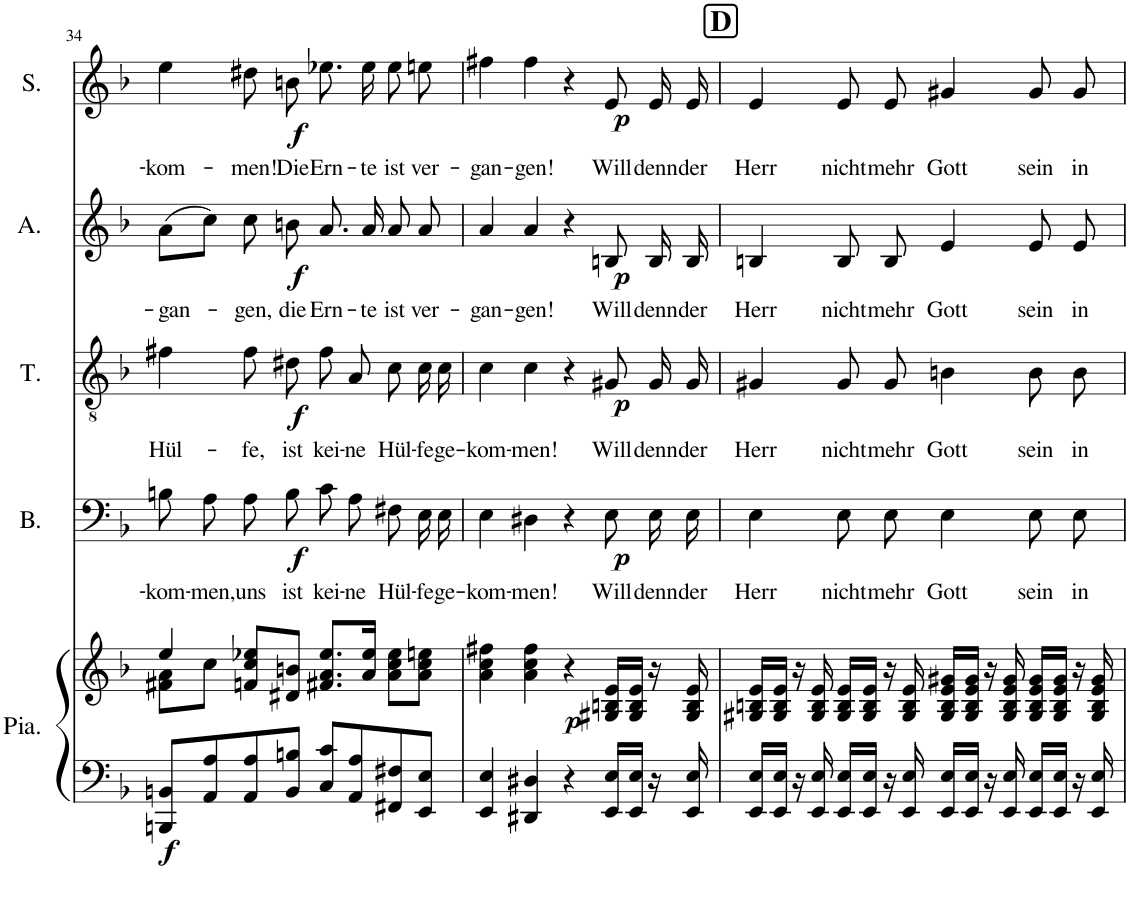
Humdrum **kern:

**kern	**kern	**dynam	**kern	**text	**dynam	**kern	**text	**dynam	**kern	**text	**dynam	**kern	**text	**dynam
*part5	*part5	*part5	*part4	*part4	*part4	*part3	*part3	*part3	*part2	*part2	*part2	*part1	*part1	*part1
*staff6	*staff5	*staff5/6	*staff4	*staff4	*staff4	*staff3	*staff3	*staff3	*staff2	*staff2	*staff2	*staff1	*staff1	*staff1
*I"Piano	*	*	*I"Basse	*	*	*I"Ténor	*	*	*I"Alto	*	*	*I"Soprano	*	*
*I'Pia.	*	*	*I'B.	*	*	*I'T.	*	*	*I'A.	*	*	*I'S.	*	*
!!LO:PB:g=z
*clefF4	*clefG2	*	*clefF4	*	*	*clefGv2	*	*	*clefG2	*	*	*clefG2	*	*
*k[b-]	*k[b-]	*	*k[b-]	*	*	*k[b-]	*	*	*k[b-]	*	*	*k[b-]	*	*
*M4/4	*M4/4	*	*M4/4	*	*	*M4/4	*	*	*M4/4	*	*	*M4/4	*	*
=34	=34	=34	=34	=34	=34	=34	=34	=34	=34	=34	=34	=34	=34	=34
*	*^	*	*	*	*	*	*	*	*	*	*	*	*	*
!	!	!	!LO:DY:b=2	!	!LO:LY:b	!	!	!LO:LY:b	!	!	!LO:LY:b	!	!	!LO:LY:b	!
8BBBn/ 8BBn/L	4ee/	8f#X\ 8a\L	f	8Bn\L	-kom-	.	4f#X\	Hül-	.	(8a\L	-gan-	.	4ee\	-kom-	.
!	!	!	!	!	!LO:LY:b	!	!	!	!	!	!	!	!	!	!
8AA/ 8A/	.	8cc\J	.	8A\J	-men,	.	.	.	.	8cc\J)	.	.	.	.	.
!	!	!	!	!	!LO:LY:b	!	!	!LO:LY:b	!	!	!LO:LY:b	!	!	!LO:LY:b	!
8AA/ 8A/	8fn/ 8cc/ 8ee-X/L	2.ryy	.	8A\L	uns	.	8f#\L	-fe,	.	8cc\	-gen,	.	8dd#X\L	-men!	.
!	!	!	!	!	!LO:LY:b	!LO:DY:b	!	!LO:LY:b	!LO:DY:b	!	!LO:LY:b	!LO:DY:b	!	!LO:LY:b	!LO:DY:b
8BB/ 8Bn/J	8d#X/ 8bn/J	.	.	8B\J	ist	f	8d#X\J	ist	f	8bn\	die	f	8bn\J	Die	f
!	!	!	!	!	!LO:LY:b	!	!	!LO:LY:b	!	!	!LO:LY:b	!	!	!LO:LY:b	!
8C/ 8c/L	8.f#X/ 8.a/ 8.ee-/L	.	.	8c\L	kei-	.	8f#\L	kei-	.	8.a/	Ern-	.	8.ee-X\L	Ern-	.
!	!	!	!	!	!LO:LY:b	!	!	!LO:LY:b	!	!	!	!	!	!	!
8AA/ 8A/	.	.	.	8A\J	-ne	.	8A\J	-ne	.	.	.	.	.	.	.
!	!	!	!	!	!	!	!	!	!	!	!LO:LY:b	!	!	!LO:LY:b	!
.	16a/ 16ee-/Jk	.	.	.	.	.	.	.	.	16a/	-te	.	16ee-\Jk	-te	.
!	!	!	!	!	!LO:LY:b	!	!	!LO:LY:b	!	!	!LO:LY:b	!	!	!LO:LY:b	!
8FF#X/ 8F#X/	8a\ 8cc\ 8ee-\L	.	.	8F#X\L	Hül-	.	8c\L	Hül-	.	8a/	ist	.	8ee-\L	ist	.
!	!	!	!	!	!LO:LY:b	!	!	!LO:LY:b	!	!	!LO:LY:b	!	!	!LO:LY:b	!
8EE/ 8E/J	8a\ 8cc\ 8een\J	.	.	16E\L	-fe	.	16c\L	-fe	.	8a/	ver-	.	8een\J	ver-	.
!	!	!	!	!	!LO:LY:b	!	!	!LO:LY:b	!	!	!	!	!	!	!
.	.	.	.	16E\JJ	ge-	.	16c\JJ	ge-	.	.	.	.	.	.	.
*	*v	*v	*	*	*	*	*	*	*	*	*	*	*	*	*
=35	=35	=35	=35	=35	=35	=35	=35	=35	=35	=35	=35	=35	=35	=35
!	!	!	!	!LO:LY:b	!	!	!LO:LY:b	!	!	!LO:LY:b	!	!	!LO:LY:b	!
4EE/ 4E/	4a\ 4cc\ 4ff#X\	.	4E\	-kom-	.	4c\	-kom-	.	4a/	-gan-	.	4ff#X\	-gan-	.
!	!	!	!	!LO:LY:b	!	!	!LO:LY:b	!	!	!LO:LY:b	!	!	!LO:LY:b	!
4DD#X/ 4D#X/	4a\ 4cc\ 4ff#\	.	4D#X\	-men!	.	4c\	-men!	.	4a/	-gen!	.	4ff#\	-gen!	.
!	!	!LO:DY:b	!	!	!	!	!	!	!	!	!	!	!	!
4r	4r	p	4r	.	.	4r	.	.	4r	.	.	4r	.	.
!	!	!	!	!LO:LY:b	!LO:DY:b	!	!LO:LY:b	!LO:DY:b	!	!LO:LY:b	!LO:DY:b	!	!LO:LY:b	!LO:DY:b
16EE/ 16E/LL	16G#X/ 16Bn/ 16e/LL	.	8E\L	Will	p	8G#X/L	Will	p	8Bn/	Will	p	8e/L	Will	p
16EE/ 16E/JJ	16G#/ 16B/ 16e/JJ	.	.	.	.	.	.	.	.	.	.	.	.	.
!	!	!	!	!LO:LY:b	!	!	!LO:LY:b	!	!	!LO:LY:b	!	!	!LO:LY:b	!
16r	16r	.	16E\L	denn	.	16G#/L	denn	.	16B/	denn	.	16e/L	denn	.
!	!	!	!	!LO:LY:b	!	!	!LO:LY:b	!	!	!LO:LY:b	!	!	!LO:LY:b	!
16EE/ 16E/	16G#/ 16B/ 16e/	.	16E\JJ	der	.	16G#/JJ	der	.	16B/	der	.	16e/JJ	der	.
!!LO:REH:place=s1:a:B:cj:fs=14:t=D
=36	=36	=36	=36	=36	=36	=36	=36	=36	=36	=36	=36	=36	=36	=36
!	!	!	!	!LO:LY:b	!	!	!LO:LY:b	!	!	!LO:LY:b	!	!	!LO:LY:b	!
16EE/ 16E/LL	16G#X/ 16Bn/ 16e/LL	.	4E\	Herr	.	4G#X/	Herr	.	4Bn/	Herr	.	4e/	Herr	.
16EE/ 16E/JJ	16G#/ 16B/ 16e/JJ	.	.	.	.	.	.	.	.	.	.	.	.	.
16r	16r	.	.	.	.	.	.	.	.	.	.	.	.	.
16EE/ 16E/	16G#/ 16B/ 16e/	.	.	.	.	.	.	.	.	.	.	.	.	.
!	!	!	!	!LO:LY:b	!	!	!LO:LY:b	!	!	!LO:LY:b	!	!	!LO:LY:b	!
16EE/ 16E/LL	16G#/ 16B/ 16e/LL	.	8E\L	nicht	.	8G#/L	nicht	.	8B/	nicht	.	8e/L	nicht	.
16EE/ 16E/JJ	16G#/ 16B/ 16e/JJ	.	.	.	.	.	.	.	.	.	.	.	.	.
!	!	!	!	!LO:LY:b	!	!	!LO:LY:b	!	!	!LO:LY:b	!	!	!LO:LY:b	!
16r	16r	.	8E\J	mehr	.	8G#/J	mehr	.	8B/	mehr	.	8e/J	mehr	.
16EE/ 16E/	16G#/ 16B/ 16e/	.	.	.	.	.	.	.	.	.	.	.	.	.
!	!	!	!	!LO:LY:b	!	!	!LO:LY:b	!	!	!LO:LY:b	!	!	!LO:LY:b	!
16EE/ 16E/LL	16G#/ 16B/ 16e/ 16g#X/LL	.	4E\	Gott	.	4Bn\	Gott	.	4e/	Gott	.	4g#X/	Gott	.
16EE/ 16E/JJ	16G#/ 16B/ 16e/ 16g#/JJ	.	.	.	.	.	.	.	.	.	.	.	.	.
16r	16r	.	.	.	.	.	.	.	.	.	.	.	.	.
16EE/ 16E/	16G#/ 16B/ 16e/ 16g#/	.	.	.	.	.	.	.	.	.	.	.	.	.
!	!	!	!	!LO:LY:b	!	!	!LO:LY:b	!	!	!LO:LY:b	!	!	!LO:LY:b	!
16EE/ 16E/LL	16G#/ 16B/ 16e/ 16g#/LL	.	8E\L	sein	.	8B\L	sein	.	8e/	sein	.	8g#/L	sein	.
16EE/ 16E/JJ	16G#/ 16B/ 16e/ 16g#/JJ	.	.	.	.	.	.	.	.	.	.	.	.	.
!	!	!	!	!LO:LY:b	!	!	!LO:LY:b	!	!	!LO:LY:b	!	!	!LO:LY:b	!
16r	16r	.	8E\J	in	.	8B\J	in	.	8e/	in	.	8g#/J	in	.
16EE/ 16E/	16G#/ 16B/ 16e/ 16g#/	.	.	.	.	.	.	.	.	.	.	.	.	.
=	=	=	=	=	=	=	=	=	=	=	=	=	=	=
*-	*-	*-	*-	*-	*-	*-	*-	*-	*-	*-	*-	*-	*-	*-
